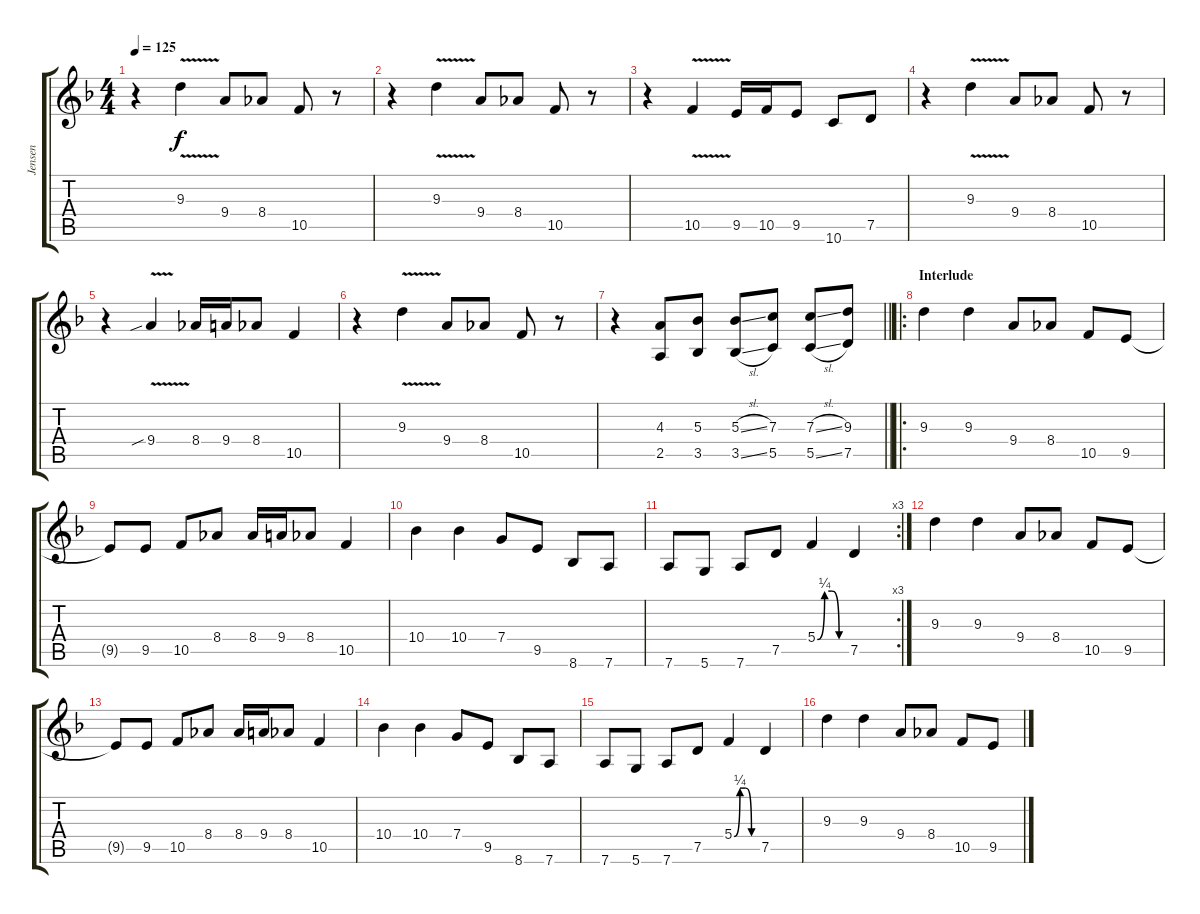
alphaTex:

\track ("Jensen" "Jensen") {instrument distortionguitar}
\staff {score tabs}
\tuning (D4 A3 F3 C3 G2 D2) {hide}
\ts (4 4)
\tempo 125
\clef g2
\ks dminor
r.4{dy f} 9.3{v}.4 9.4.8 8.4.8 10.5.8 r.8 |
r.4 9.3{v}.4 9.4.8 8.4.8 10.5.8 r.8 |
r.4 10.5{v}.4 9.5.16 10.5.16 9.5.8 10.6.8 7.5.8 |
r.4 9.3{v}.4 9.4.8 8.4.8 10.5.8 r.8 |
r.4 9.4{v sib}.4 8.4.16 9.4.16 8.4.8 10.5.4 |
r.4 9.3{v}.4 9.4.8 8.4.8 10.5.8 r.8 |
\barLineRight lightlight
r.4 (4.3 2.5).8 (5.3 3.5).8 (5.3{sl} 3.5{sl}).8 (7.3 5.5).8 (7.3{sl} 5.5{sl}).8 (9.3 7.5).8 |
\ro
\section ("" "Interlude")
9.3.4 9.3.4 9.4.8 8.4.8 10.5.8 9.5.8 |
9.5{t}.8 9.5.8 10.5.8 8.4.8 8.4.16 9.4.16 8.4.8 10.5.4 |
10.4.4 10.4.4 7.4.8 9.5.8 8.6.8 7.6.8 |
\rc 3
7.6.8 5.6.8 7.6.8 7.5.8 5.4{be (custom 0 0 15 1 30 1 45 0 60 0)}.4 7.5.4 |
9.3.4 9.3.4 9.4.8 8.4.8 10.5.8 9.5.8 |
9.5{t}.8 9.5.8 10.5.8 8.4.8 8.4.16 9.4.16 8.4.8 10.5.4 |
10.4.4 10.4.4 7.4.8 9.5.8 8.6.8 7.6.8 |
7.6.8 5.6.8 7.6.8 7.5.8 5.4{be (custom 0 0 15 1 30 1 45 0 60 0)}.4 7.5.4 |
9.3.4 9.3.4 9.4.8 8.4.8 10.5.8 9.5.8
